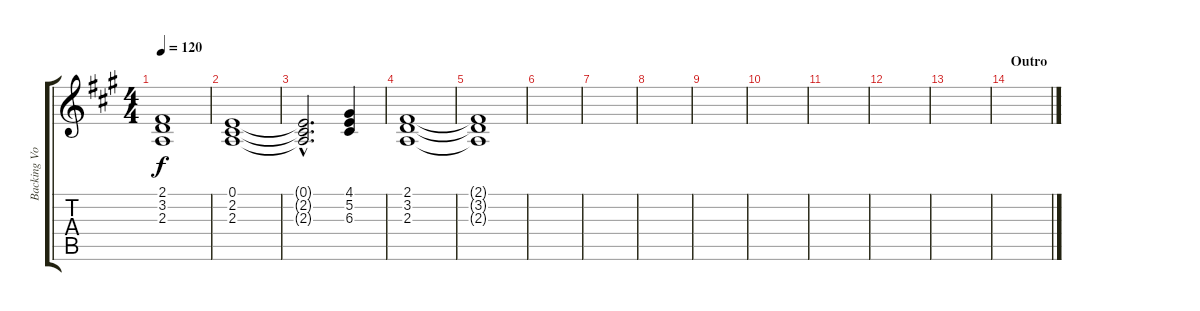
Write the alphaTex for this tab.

\track ("Backing Vocals - John F" "Backing Vo") {instrument pad7halo}
\staff {score tabs}
\tuning (E4 B3 G3 D3 A2 E2) {hide}
\ts (4 4)
\tempo 120
\clef g2
\ks f#minor
(2.1{t} 3.2{t} 2.3{t}).1{dy f} |
(0.1 2.2 2.3).1 |
(0.1{hac t} 2.2{hac t} 2.3{hac t}).2{d} (4.1 5.2 6.3).4 |
(2.1 3.2 2.3).1 |
(2.1{t} 3.2{t} 2.3{t}).1 |
|
|
|
|
|
|
|
|
\section ("" "Outro")
